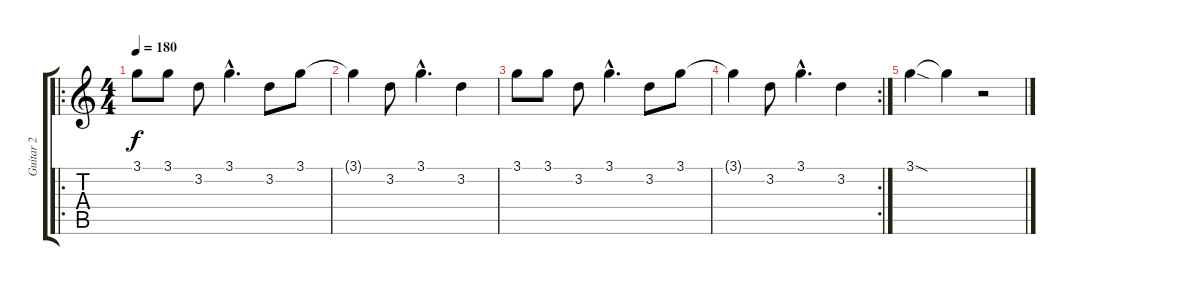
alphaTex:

\track ("Guitar 2" "Guitar 2") {instrument distortionguitar}
\staff {score tabs}
\tuning (E4 B3 G3 D3 A2 D2) {hide}
\ro
\ts (4 4)
\tempo 180
\clef g2
\ks c
3.1.8{dy f} 3.1.8 3.2.8 3.1{hac}.4{d} 3.2.8 3.1.8 |
3.1{t}.4 3.2.8 3.1{hac}.4{d} 3.2.4 |
3.1.8 3.1.8 3.2.8 3.1{hac}.4{d} 3.2.8 3.1.8 |
\rc 2
3.1{t}.4 3.2.8 3.1{hac}.4{d} 3.2.4 |
3.1{sod}.4 3.1{t}.4 r.2
